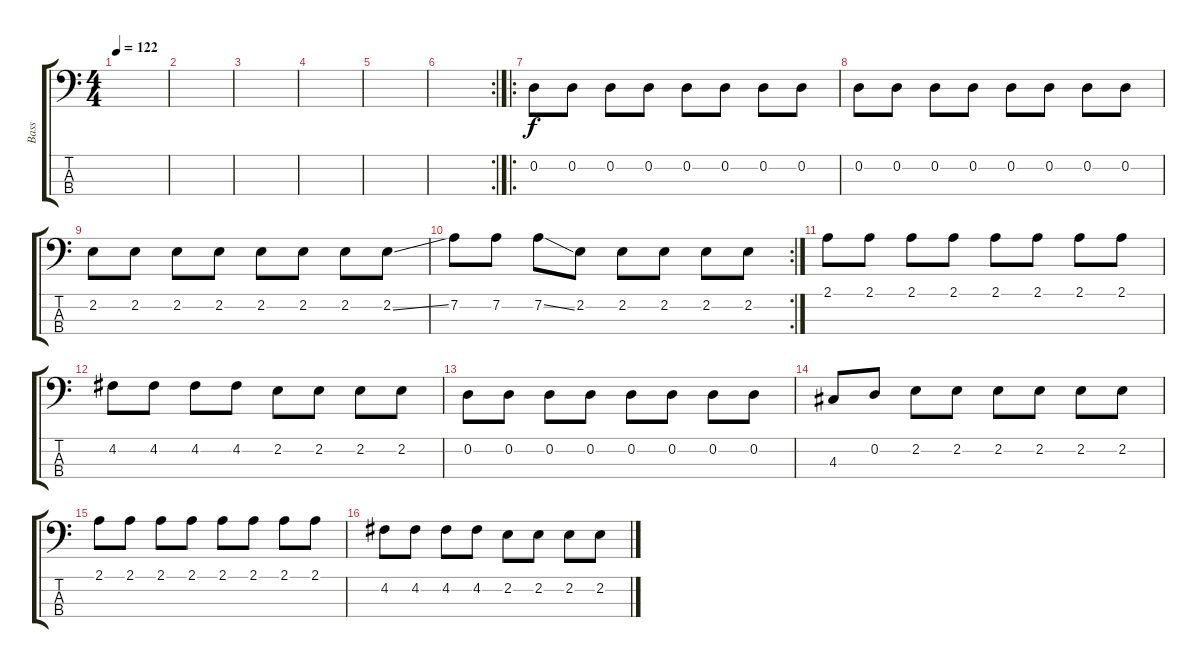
\track ("Bass" "Bass") {instrument electricbassfinger}
\staff {score tabs}
\tuning (G2 D2 A1 E1) {hide}
\ts (4 4)
\tempo 122
\clef f4
\ks c
|
|
|
|
|
\rc 2
|
\ro
0.2.8 0.2.8 0.2.8 0.2.8 0.2.8 0.2.8 0.2.8 0.2.8 |
0.2.8 0.2.8 0.2.8 0.2.8 0.2.8 0.2.8 0.2.8 0.2.8 |
2.2.8 2.2.8 2.2.8 2.2.8 2.2.8 2.2.8 2.2.8 2.2{ss}.8 |
\rc 2
7.2.8 7.2.8 7.2{ss}.8 2.2.8 2.2.8 2.2.8 2.2.8 2.2.8 |
2.1.8 2.1.8 2.1.8 2.1.8 2.1.8 2.1.8 2.1.8 2.1.8 |
4.2.8 4.2.8 4.2.8 4.2.8 2.2.8 2.2.8 2.2.8 2.2.8 |
0.2.8 0.2.8 0.2.8 0.2.8 0.2.8 0.2.8 0.2.8 0.2.8 |
4.3.8 0.2.8 2.2.8 2.2.8 2.2.8 2.2.8 2.2.8 2.2.8 |
2.1.8 2.1.8 2.1.8 2.1.8 2.1.8 2.1.8 2.1.8 2.1.8 |
4.2.8 4.2.8 4.2.8 4.2.8 2.2.8 2.2.8 2.2.8 2.2.8
